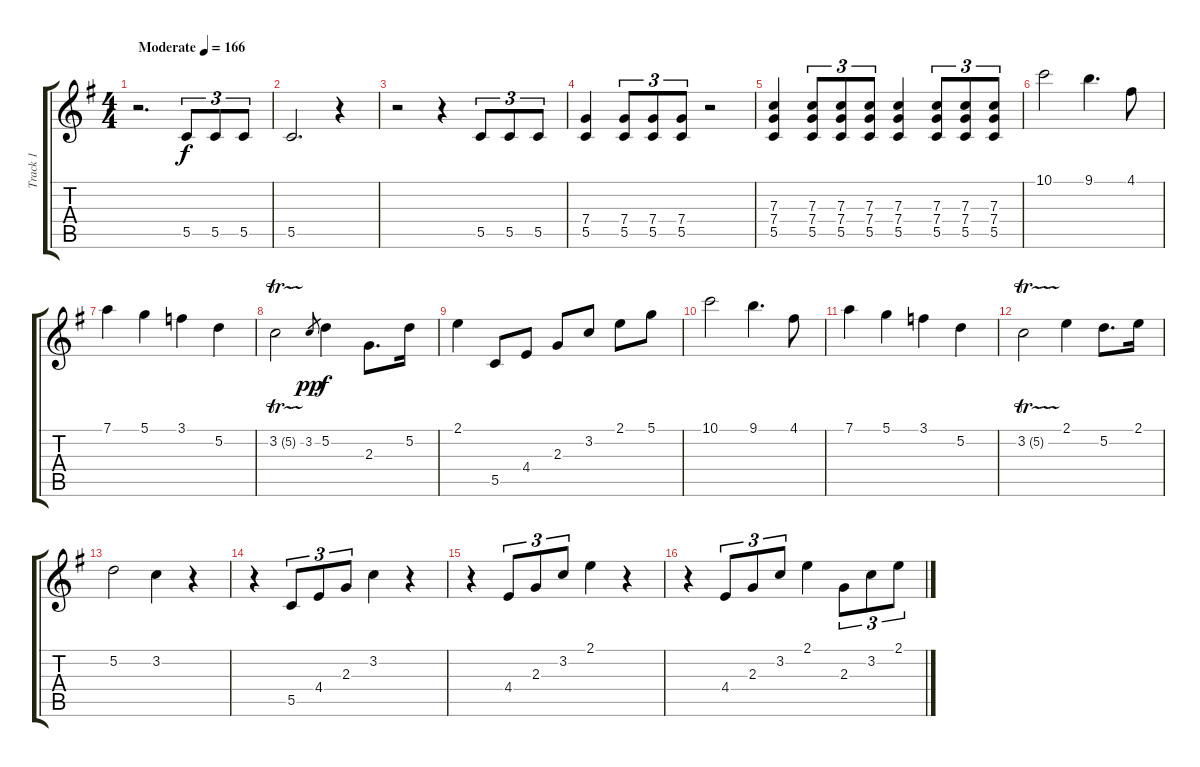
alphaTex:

\track ("Track 1" "Track 1") {instrument distortionguitar}
\staff {score tabs}
\tuning (D4 A3 F3 C3 G2 C2) {hide}
\ts (4 4)
\tempo (166 "Moderate")
\clef g2
\ks g
r.2{d dy f instrument distortionguitar} 5.5.8{tu (3 2)} 5.5.8{tu (3 2)} 5.5.8{tu (3 2)} |
5.5.2{d} r.4 |
r.2 r.4 5.5.8{tu (3 2)} 5.5.8{tu (3 2)} 5.5.8{tu (3 2)} |
(7.4 5.5).4 (7.4 5.5).8{tu (3 2)} (7.4 5.5).8{tu (3 2)} (7.4 5.5).8{tu (3 2)} r.2 |
(7.3 7.4 5.5).4 (7.3 7.4 5.5).8{tu (3 2)} (7.3 7.4 5.5).8{tu (3 2)} (7.3 7.4 5.5).8{tu (3 2)} (7.3 7.4 5.5).4 (7.3 7.4 5.5).8{tu (3 2)} (7.3 7.4 5.5).8{tu (3 2)} (7.3 7.4 5.5).8{tu (3 2)} |
10.1.2 9.1.4{d} 4.1.8 |
7.1.4 5.1.4 3.1.4 5.2.4 |
3.2{tr (5 32)}.2 3.2.8{gr dy pp} 5.2.4{dy f} 2.3.8{d} 5.2.16 |
2.1.4 5.5.8 4.4.8 2.3.8 3.2.8 2.1.8 5.1.8 |
10.1.2 9.1.4{d} 4.1.8 |
7.1.4 5.1.4 3.1.4 5.2.4 |
3.2{tr (5 32)}.2 2.1.4 5.2.8{d} 2.1.16 |
5.2.2 3.2.4 r.4 |
r.4 5.5.8{tu (3 2)} 4.4.8{tu (3 2)} 2.3.8{tu (3 2)} 3.2.4 r.4 |
r.4 4.4.8{tu (3 2)} 2.3.8{tu (3 2)} 3.2.8{tu (3 2)} 2.1.4 r.4 |
r.4 4.4.8{tu (3 2)} 2.3.8{tu (3 2)} 3.2.8{tu (3 2)} 2.1.4 2.3.8{tu (3 2)} 3.2.8{tu (3 2)} 2.1.8{tu (3 2)}
